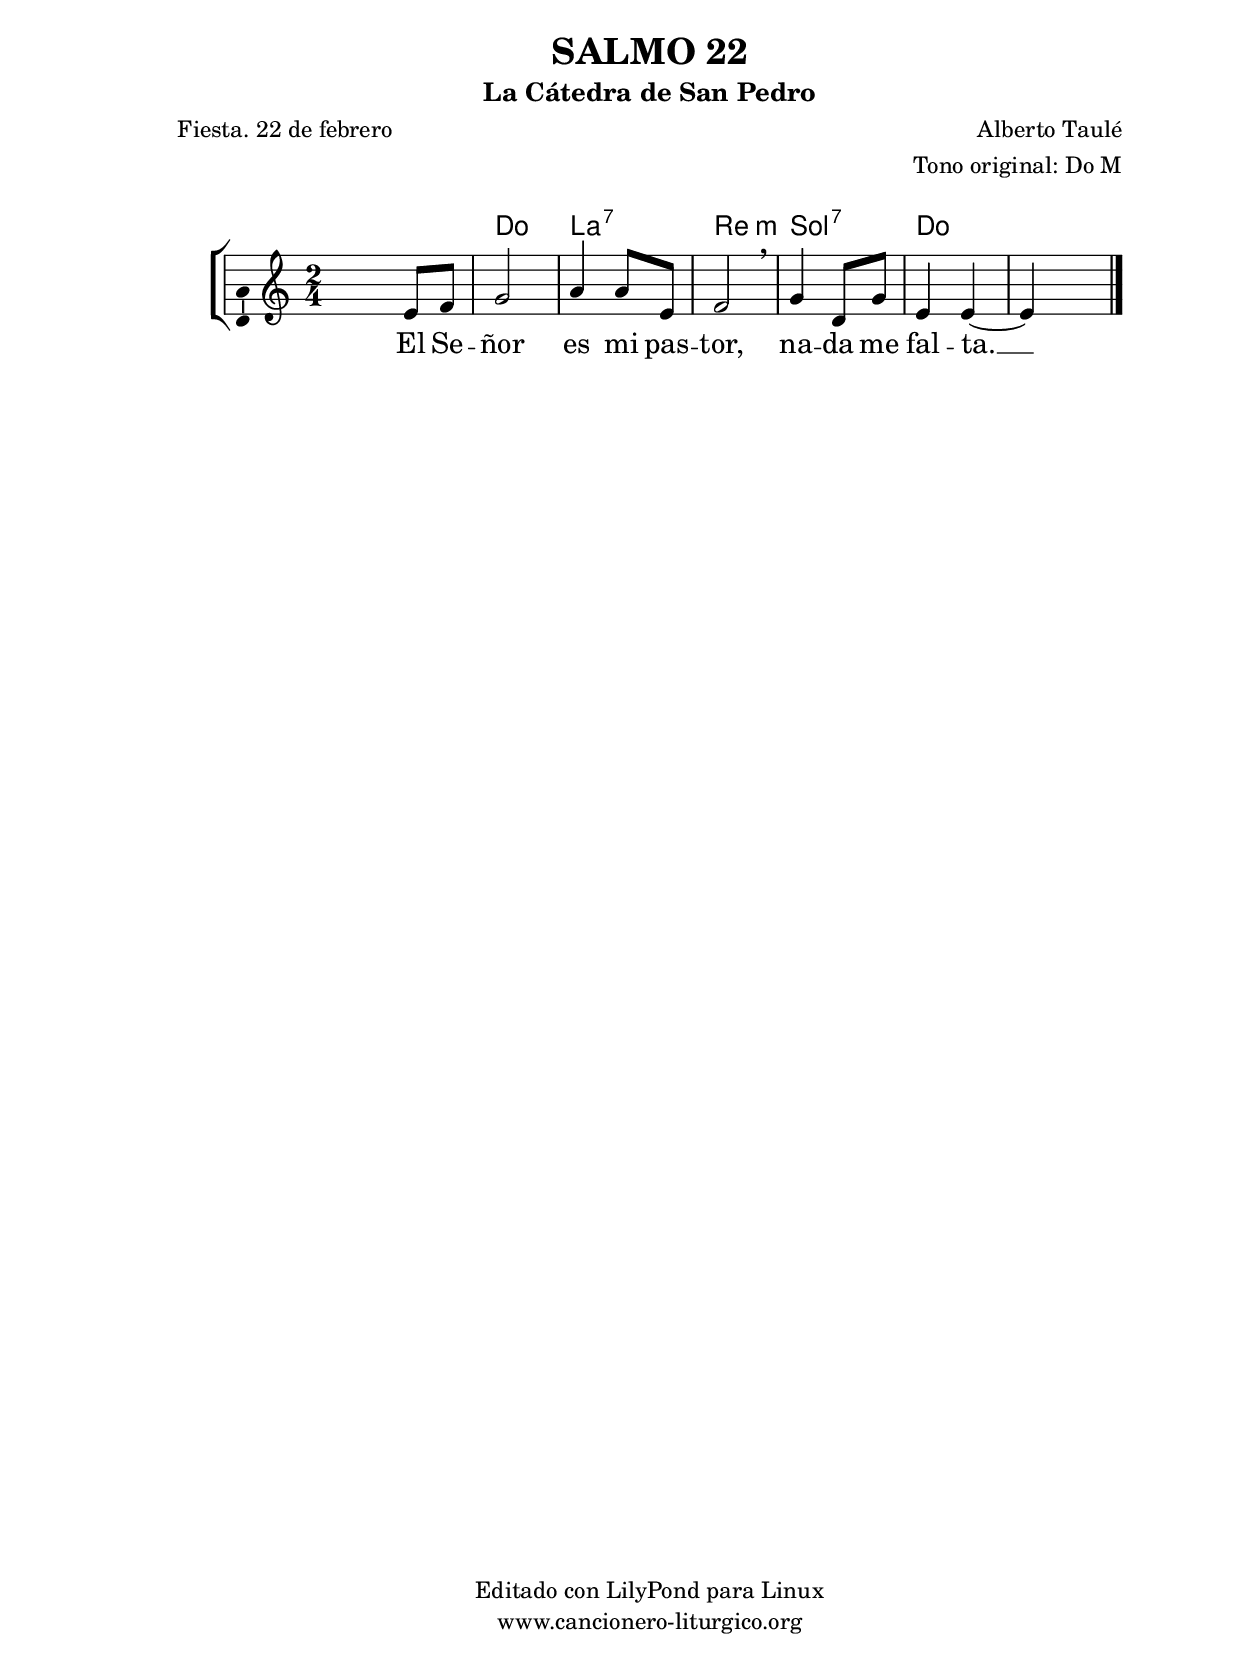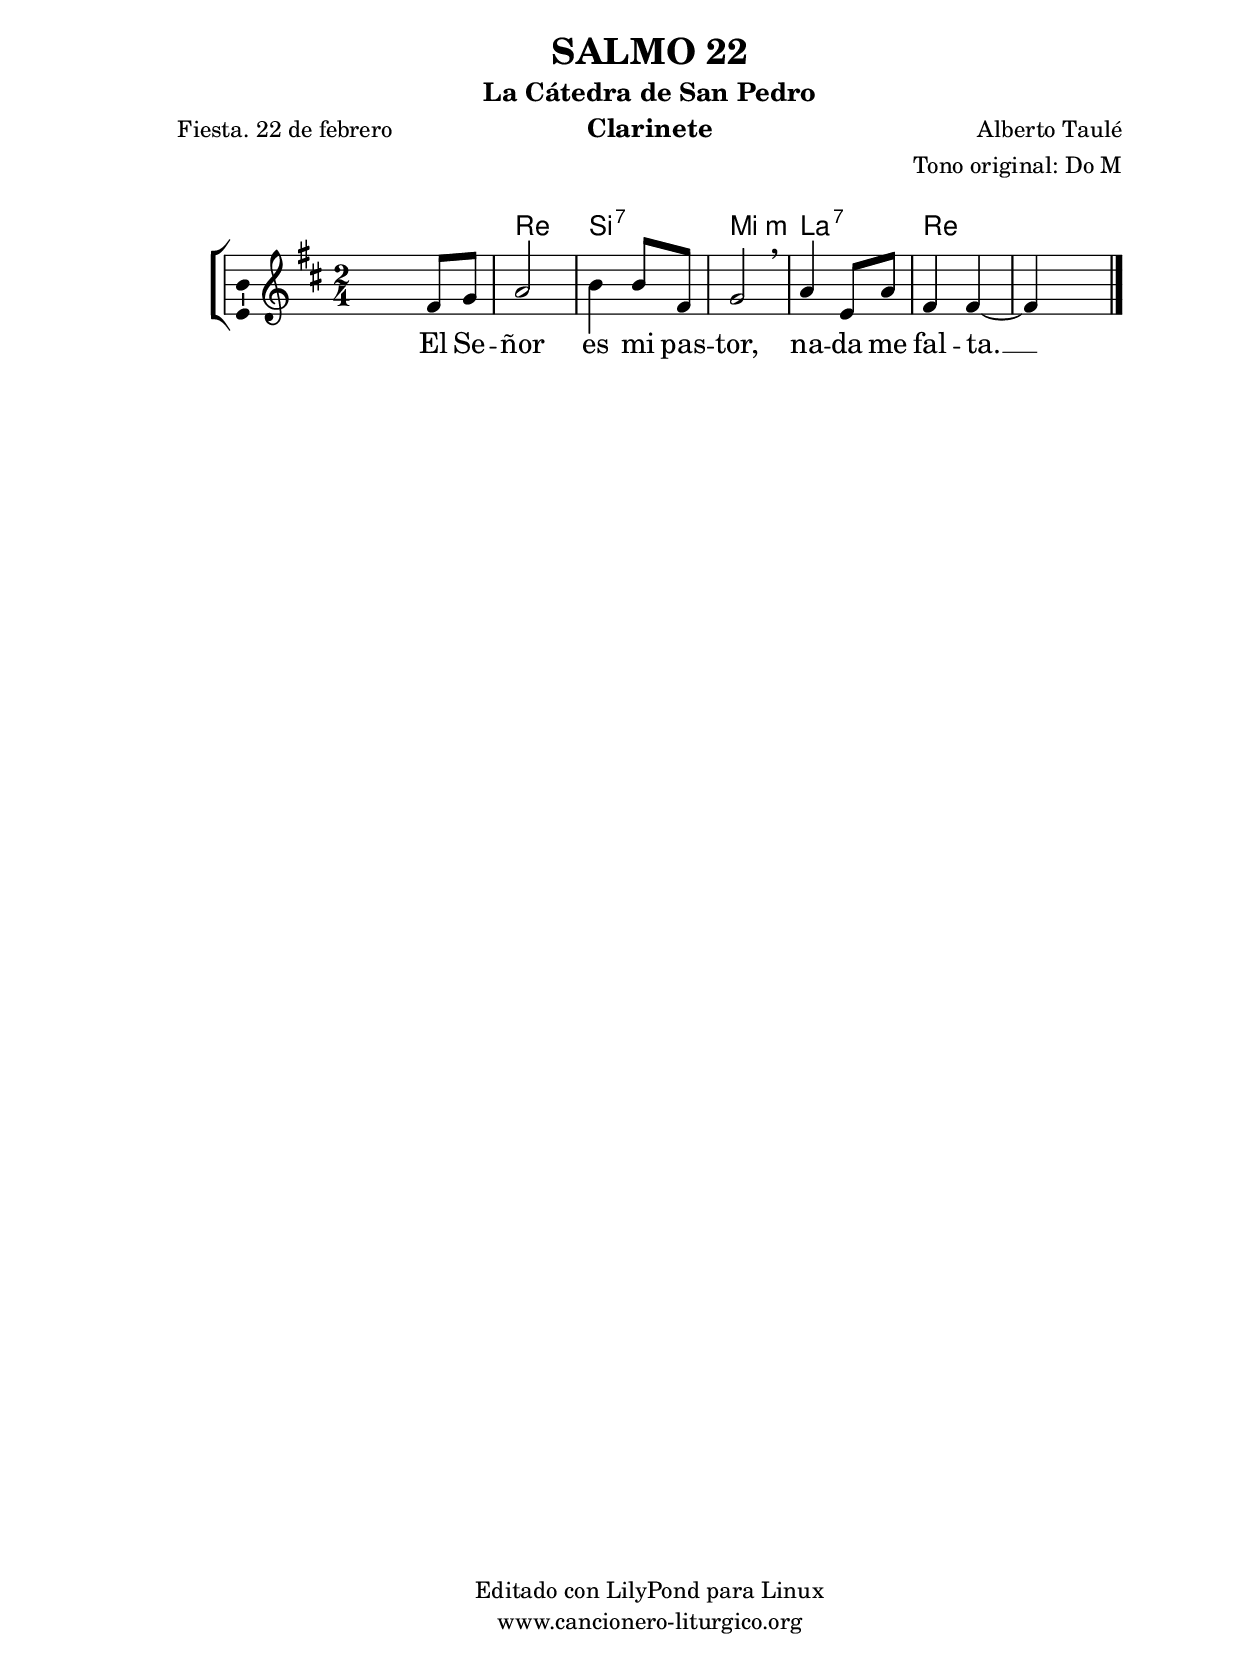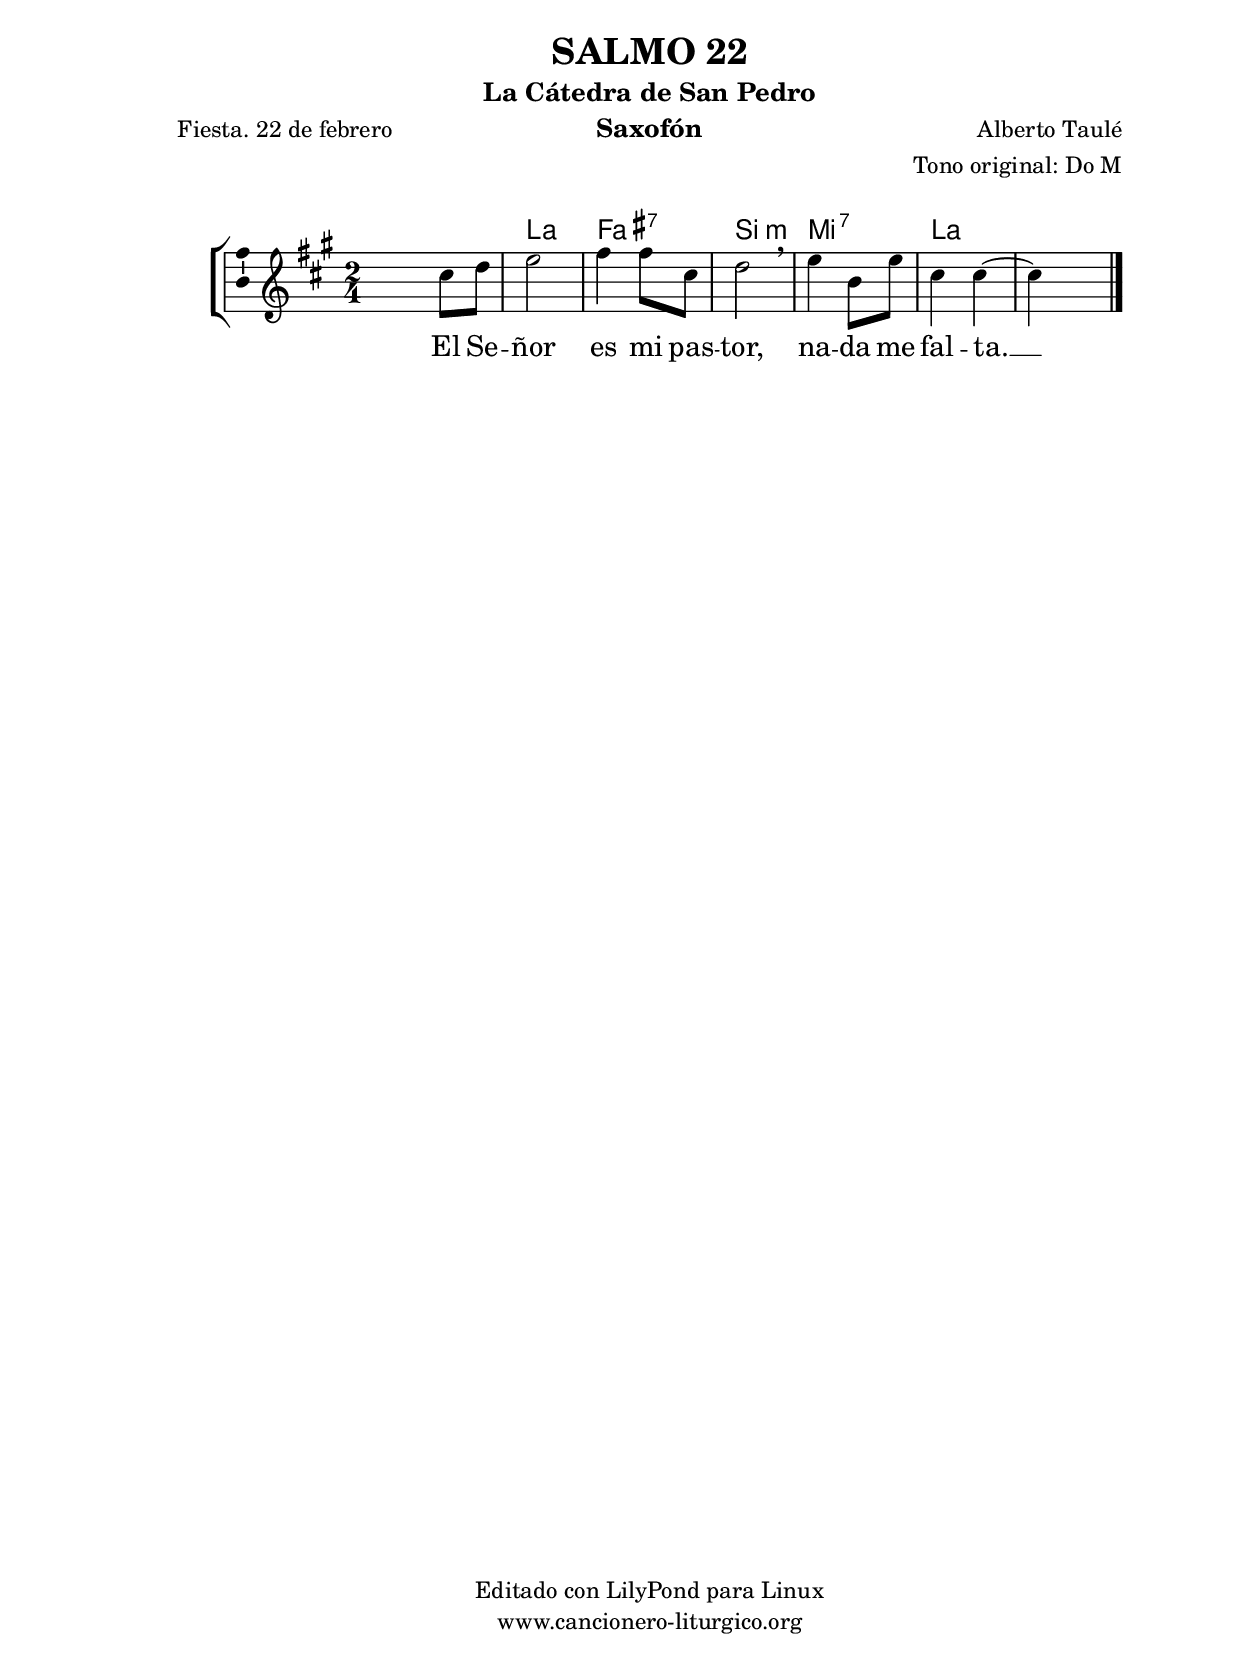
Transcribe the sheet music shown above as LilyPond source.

%
%para convertir .midi en .wav:
%timidity filename.midi -Ow -o finename.wav
%
%
%Para convertir de .wav a .mp3:
%lame -h -m j filename.wav
%
%
%para escuchar el midi:
%timidity nombrefichero.midi
%


%versión de lilypond para la que se ha escrito esta partitura:
\version "2.16.0"

	%Tamaño papel
	#(set-default-paper-size "a4")
	%Tamaño partitura
	#(set-global-staff-size 20)
	%No responde al pulsar sobre una nota
	#(ly:set-option 'point-and-click #f)

%parámetros del encabezamiento:
\header {
	title = "SALMO 22"
	subtitle = "La Cátedra de San Pedro"
	composer = "Alberto Taulé"
	poet = "Fiesta. 22 de febrero"
	meter = ""
	arranger = "Tono original: Do M"
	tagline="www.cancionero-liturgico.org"
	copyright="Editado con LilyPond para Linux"
	}

%parámetros asociados al papel:
\paper  {
	oddHeaderMarkup = \markup {\fill-line { \on-the-fly #not-first-page \fromproperty #'header:title \on-the-fly #not-first-page \fromproperty #'header:composer }}
	evenHeaderMarkup = \markup {\fill-line { \fromproperty #'header:composer \fromproperty #'header:title }}
	#(set-paper-size "a4")
	print-page-number = ##f
	first-page-number = 1
	print-first-page-number = ##f
%	head-separation = 3.0 \cm
	top-margin = 2.0 \cm
	bottom-margin = 0.5\cm
%%%	bottom-margin = -1.0\cm
	left-margin = 3.0 \cm
	line-width = 16.0 \cm 
	indent = 8\mm
	interscoreline = 2.\mm
	between-system-space = 15\mm
%	para que las partituras no llenen la hoja:
	ragged-bottom = ##t
%	idem para la última hoja:
	ragged-last-bottom = ##f
%	para que las partituras llenen el ancho del papel:
	ragged-last = ##f
	after-title-space = 2.5 \cm
%page-count=1
%system-count=1

	%Flexible Vertical Spacing
%	markup-markup-spacing =
%	#'((basic-distance . 15) (minimum-distance . 15) (padding . 3))
	markup-system-spacing =
	#'((basic-distance . 15) (minimum-distance . 15) (padding . 3))
	system-system-spacing =
	#'((basic-distance . 15) (minimum-distance . 15) (padding . 3))
	score-system-spacing =
	#'((basic-distance . 15) (minimum-distance . 15) (padding . 5))
%	top-system-spacing = % header
%	#'((basic-distance . 8) (minimum-distance . 0) (padding . 3))
%	top-markup-spacing =
%	#'((basic-distance . 20) (minimum-distance . 20) (padding . 3))
	last-bottom-spacing = % footer
	#'((basic-distance . 5) (minimum-distance . 5) (padding . 3))
%	score-markup-spacing =
%	#'((basic-distance . 16) (minimum-distance . 13) (padding . 3))

	}


%parámetros que afectan a toda la partitura:
global =  {
	%clave de sol (G):
	\clef G
	%armadura:
%%%	\transpose ees c
	\key c \major
	\tempo 4=88
	\set Score.tempoHideNote = ##t
	}


acordes = {
	\italianChords
	\chordmode {
%%%	\transpose ees c
{

s2
c2 a:7 d:m g:7 c s

	}
	}
}


melodia = 
%%%	\transpose ees c
{
	\relative c'{

\time 2/4

s4 e8 f
g2
a4 a8 e
f2 \breathe
g4 d8 g
e4 e~
e4 s4

	\bar "|."
	}
	}


texto = \lyricmode {
El Se -- ñor es mi pas -- tor, na -- da me fal -- ta. __
	}


acordesStaff = \context ChordNames = acordesStaff <<
	\set chordChanges = ##t
	\acordes
	>>


vozStaff = \context Voice = vozStaff
\with {\consists "Ambitus_engraver"}
<<
%	\set Staff.instrumentName = ""
%	\set Staff.shortInstrumentName = ""
%	\set Staff.midiInstrument = #"clarinet"
%	\set Staff.midiInstrument = #"cello"
%	\set Staff.midiInstrument = #"flute"
	\set Staff.midiInstrument = #"electric guitar (jazz)"
%	\set Staff.midiInstrument = #"english horn"
%	\set Staff.midiInstrument = #"violin"
%	\set Staff.midiInstrument = #"glockenspiel"
	\set Staff.midiMinimumVolume = #0.7
	\set Staff.midiMaximumVolume = #0.9
	\global
	\melodia
	>>


textoStaff = \context Lyrics = textoStaff <<
	\lyricsto vozStaff \texto
	>>

\book {
	\score {
		\context ChoirStaff {
			\override StaffGroup.SystemStartBracket #'collapse-height = #1
			\override Score.SystemStartBar #'collapse-height = #1
			<<
			\acordesStaff
			\vozStaff
			\textoStaff
			>>
			}
		\layout {
	    		\context {
				\Lyrics
				\override LyricText #'font-size = #2
				}
	   		 \context {
				\Score
				%fontSize = #3
				\override StaffSymbol #'staff-space = #(magstep +3)
				%\override Beam #'thickness = #0.55
				%\override SpacingSpanner #'spacing-increment = #1.0
				%\override Slur #'height-limit = #1.5
				}
			}
		}
	\score {
		\unfoldRepeats
		\context ChoirStaff {
			<<
			\acordesStaff
			\vozStaff
			>>
			}
		\midi {
	  		\context {
	  			\Score
				tempoWholesPerMinute = #(ly:make-moment 70 4)
				}
			}
		}
	}

%Partitura para clarinete
#(define output-suffix "C")
\book {
	\header{
		instrument = "Clarinete"
		}
	\score {
		\context ChoirStaff {
			\override StaffGroup.SystemStartBracket #'collapse-height = #1
			\override Score.SystemStartBar #'collapse-height = #1
\transpose c d
			<<
			\acordesStaff
			\vozStaff
			\textoStaff
			>>
			}
		\layout {
	    		\context {
				\Lyrics
				\override LyricText #'font-size = #2
				}
	   		 \context {
				\Score
				%fontSize = #3
				\override StaffSymbol #'staff-space = #(magstep +3)
				%\override Beam #'thickness = #0.55
				%\override SpacingSpanner #'spacing-increment = #1.0
				%\override Slur #'height-limit = #1.5
				}
			}
		}
	}

%Partitura para saxofón
#(define output-suffix "S")
\book {
	\header{
		instrument = "Saxofón"
		}
	\score {
		\context ChoirStaff {
			\override StaffGroup.SystemStartBracket #'collapse-height = #1
			\override Score.SystemStartBar #'collapse-height = #1
\transpose c a
			<<
			\acordesStaff
			\vozStaff
			\textoStaff
			>>
			}
		\layout {
	    		\context {
				\Lyrics
				\override LyricText #'font-size = #2
				}
	   		 \context {
				\Score
				%fontSize = #3
				\override StaffSymbol #'staff-space = #(magstep +3)
				%\override Beam #'thickness = #0.55
				%\override SpacingSpanner #'spacing-increment = #1.0
				%\override Slur #'height-limit = #1.5
				}
			}
		}
	}

